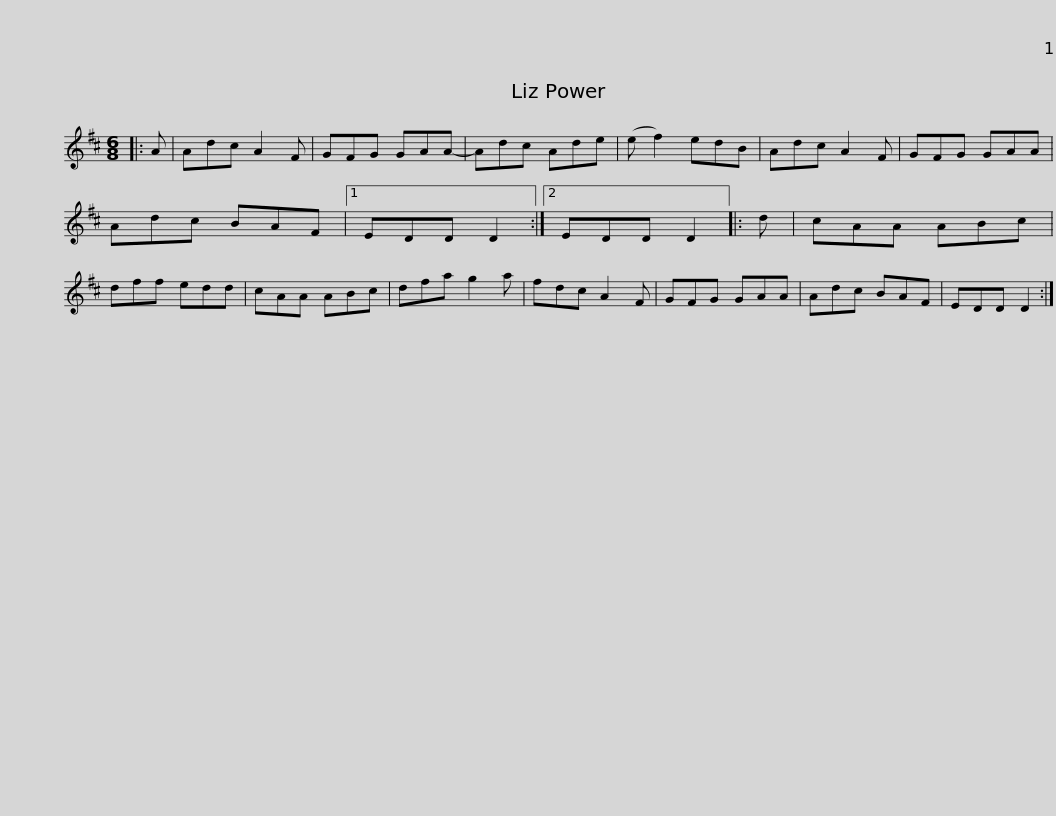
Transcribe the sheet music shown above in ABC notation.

X:1
L:1/8
M:6/8
I:linebreak $
K:D
V:1 treble
V:1
|: A | Adc A2 F | GFG GAA- | Adc Ade | (e f2) edB | %5
 Adc A2 F | GFG GAA | Adc BAF |1$ EDD D2 :|2 EDD D2 |: %10
 d | cAA ABc | dff edd | cAA ABc | dfa g2 a | %15
 fdc A2 F |$ GFG GAA | Adc BAF | EDD D2 :| %19
